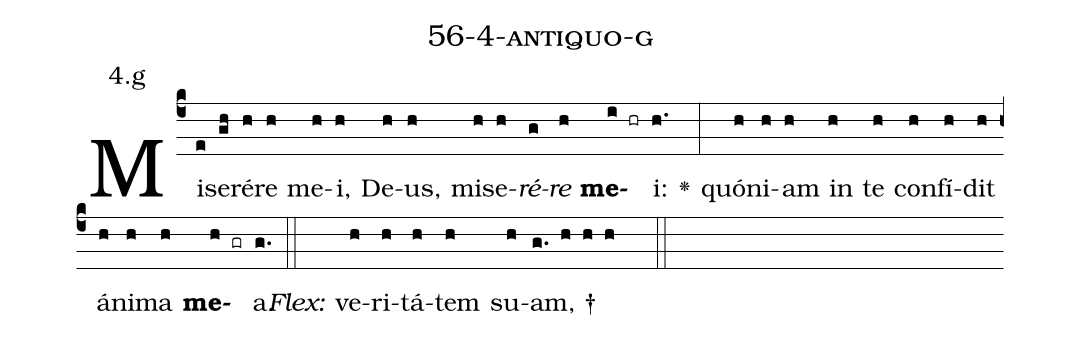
name: 56-4-antiquo-g;
annotation: 4.g;
%%
(c4)Mi(e)se(gh)ré(h)re(h) me(h)i,(h) De(h)us,(h) mi(h)se(h)<i>ré</i>(g)<i>re</i>(h) <b>me</b>(i hr)i:(h.) <v>\greheightstar</v>(:) quón(h)i(h)am(h) in(h) te(h) con(h)fí(h)dit(h) á(h)ni(h)ma(h) <b>me</b>(h gr)a.(g.) (::)
<i>Flex:</i>()  ve(h)ri(h)tá(h)tem(h) su(h)am, †(g. h h h  ::)

%E(h) u(h) o(h) u(h) a(h) e.(g.) (::)
